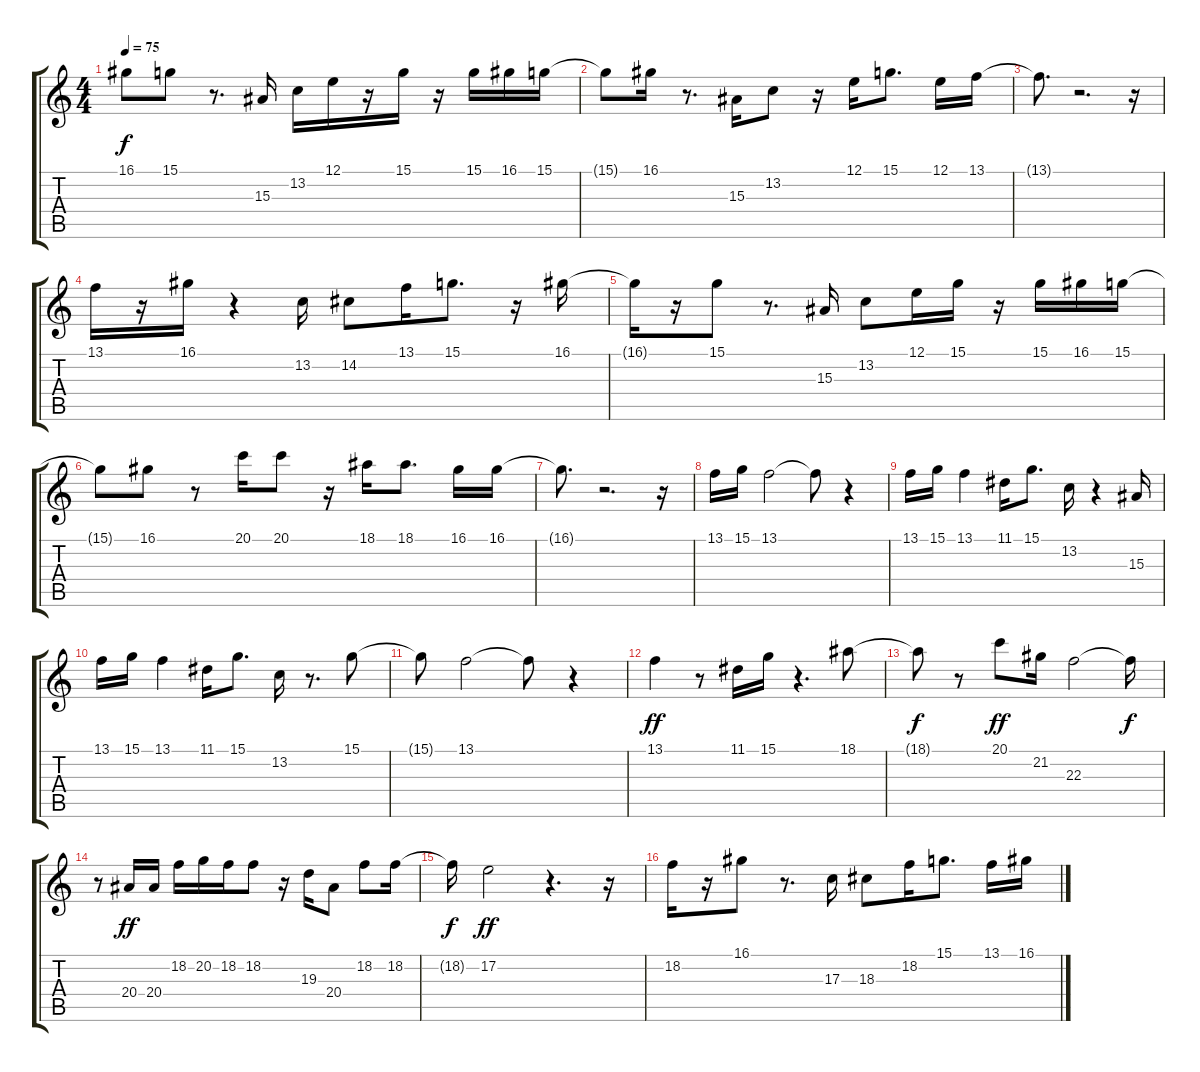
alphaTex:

\track "" {instrument electricpiano1}
\staff {score tabs}
\tuning (E4 B3 G3 D3 A2 E2) {hide}
\ts (4 4)
\tempo 75
\clef g2
\ks c
16.1{t}.8{dy f} 15.1.8 r.8{d} 15.3.16 13.2.16 12.1.16 r.16 15.1.16 r.16 15.1.16 16.1.16 15.1.16 |
15.1{t}.8 16.1.16 r.8{d} 15.3.16 13.2.8 r.16 12.1.16 15.1.8{d} 12.1.16 13.1.16 |
13.1{t}.8{d} r.2{d} r.16 |
13.1.16 r.16 16.1.16 r.4 13.2.16 14.2.8 13.1.16 15.1.8{d} r.16 16.1.16 |
16.1{t}.16 r.16 15.1.8 r.8{d} 15.3.16 13.2.8 12.1.16 15.1.16 r.16 15.1.16 16.1.16 15.1.16 |
15.1{t}.8 16.1.8 r.8 20.1.16 20.1.8 r.16 18.1.16 18.1.8{d} 16.1.16 16.1.16 |
16.1{t}.8{d} r.2{d} r.16 |
13.1.16 15.1.16 13.1.2 13.1{t}.8 r.4 |
13.1.16 15.1.16 13.1.4 11.1.16 15.1.8{d} 13.2.16 r.4 15.3.16 |
13.1.16 15.1.16 13.1.4 11.1.16 15.1.8{d} 13.2.16 r.8{d} 15.1.8 |
15.1{t}.8 13.1.2 13.1{t}.8 r.4 |
13.1.4{dy ff} r.8 11.1.16 15.1.16 r.4{d} 18.1.8 |
18.1{t}.8{dy f} r.8 20.1.8{dy ff} 21.2.16 22.3.2 22.3{t}.16{dy f} |
r.8 20.4.16{dy ff} 20.4.16 18.2.16 20.2.16 18.2.16 18.2.8 r.16 19.3.16 20.4.8 18.2.8 18.2.16 |
18.2{t}.16{dy f} 17.2.2{dy ff} r.4{d} r.16 |
18.2.16 r.16 16.1.8 r.8{d} 17.3.16 18.3.8 18.2.16 15.1.8{d} 13.1.16 16.1.16
